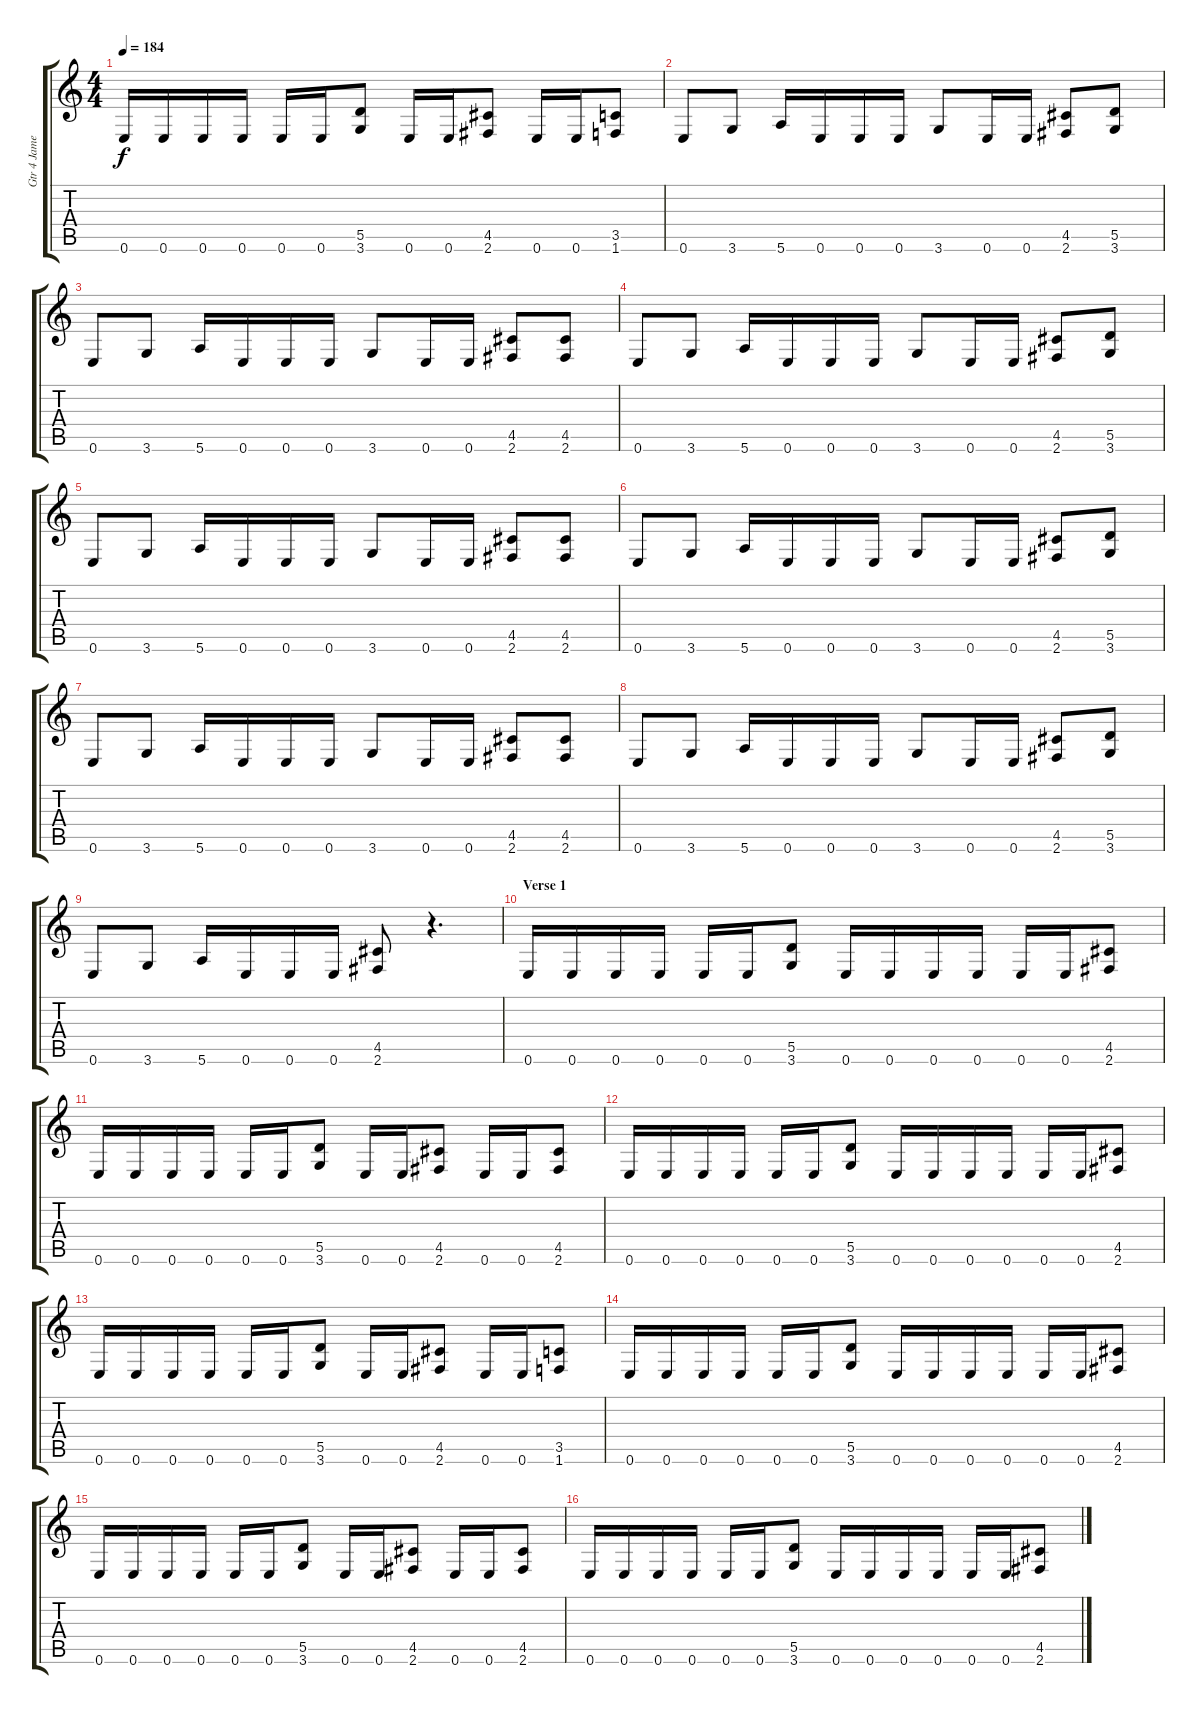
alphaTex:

\track ("Gtr 4 James" "Gtr 4 Jame") {instrument overdrivenguitar}
\staff {score tabs}
\tuning (E4 B3 G3 D3 A2 E2) {hide}
\ts (4 4)
\tempo 184
\clef g2
\ks c
0.6.16{dy f} 0.6.16 0.6.16 0.6.16 0.6.16 0.6.16 (5.5 3.6).8 0.6.16 0.6.16 (4.5 2.6).8 0.6.16 0.6.16 (3.5 1.6).8 |
0.6.8 3.6.8 5.6.16 0.6.16 0.6.16 0.6.16 3.6.8 0.6.16 0.6.16 (4.5 2.6).8 (5.5 3.6).8 |
0.6.8 3.6.8 5.6.16 0.6.16 0.6.16 0.6.16 3.6.8 0.6.16 0.6.16 (4.5 2.6).8 (4.5 2.6).8 |
0.6.8 3.6.8 5.6.16 0.6.16 0.6.16 0.6.16 3.6.8 0.6.16 0.6.16 (4.5 2.6).8 (5.5 3.6).8 |
0.6.8 3.6.8 5.6.16 0.6.16 0.6.16 0.6.16 3.6.8 0.6.16 0.6.16 (4.5 2.6).8 (4.5 2.6).8 |
0.6.8 3.6.8 5.6.16 0.6.16 0.6.16 0.6.16 3.6.8 0.6.16 0.6.16 (4.5 2.6).8 (5.5 3.6).8 |
0.6.8 3.6.8 5.6.16 0.6.16 0.6.16 0.6.16 3.6.8 0.6.16 0.6.16 (4.5 2.6).8 (4.5 2.6).8 |
0.6.8 3.6.8 5.6.16 0.6.16 0.6.16 0.6.16 3.6.8 0.6.16 0.6.16 (4.5 2.6).8 (5.5 3.6).8 |
0.6.8 3.6.8 5.6.16 0.6.16 0.6.16 0.6.16 (4.5 2.6).8 r.4{d} |
\section ("" "Verse 1")
0.6.16 0.6.16 0.6.16 0.6.16 0.6.16 0.6.16 (5.5 3.6).8 0.6.16 0.6.16 0.6.16 0.6.16 0.6.16 0.6.16 (4.5 2.6).8 |
0.6.16 0.6.16 0.6.16 0.6.16 0.6.16 0.6.16 (5.5 3.6).8 0.6.16 0.6.16 (4.5 2.6).8 0.6.16 0.6.16 (4.5 2.6).8 |
0.6.16 0.6.16 0.6.16 0.6.16 0.6.16 0.6.16 (5.5 3.6).8 0.6.16 0.6.16 0.6.16 0.6.16 0.6.16 0.6.16 (4.5 2.6).8 |
0.6.16 0.6.16 0.6.16 0.6.16 0.6.16 0.6.16 (5.5 3.6).8 0.6.16 0.6.16 (4.5 2.6).8 0.6.16 0.6.16 (3.5 1.6).8 |
0.6.16 0.6.16 0.6.16 0.6.16 0.6.16 0.6.16 (5.5 3.6).8 0.6.16 0.6.16 0.6.16 0.6.16 0.6.16 0.6.16 (4.5 2.6).8 |
0.6.16 0.6.16 0.6.16 0.6.16 0.6.16 0.6.16 (5.5 3.6).8 0.6.16 0.6.16 (4.5 2.6).8 0.6.16 0.6.16 (4.5 2.6).8 |
0.6.16 0.6.16 0.6.16 0.6.16 0.6.16 0.6.16 (5.5 3.6).8 0.6.16 0.6.16 0.6.16 0.6.16 0.6.16 0.6.16 (4.5 2.6).8
